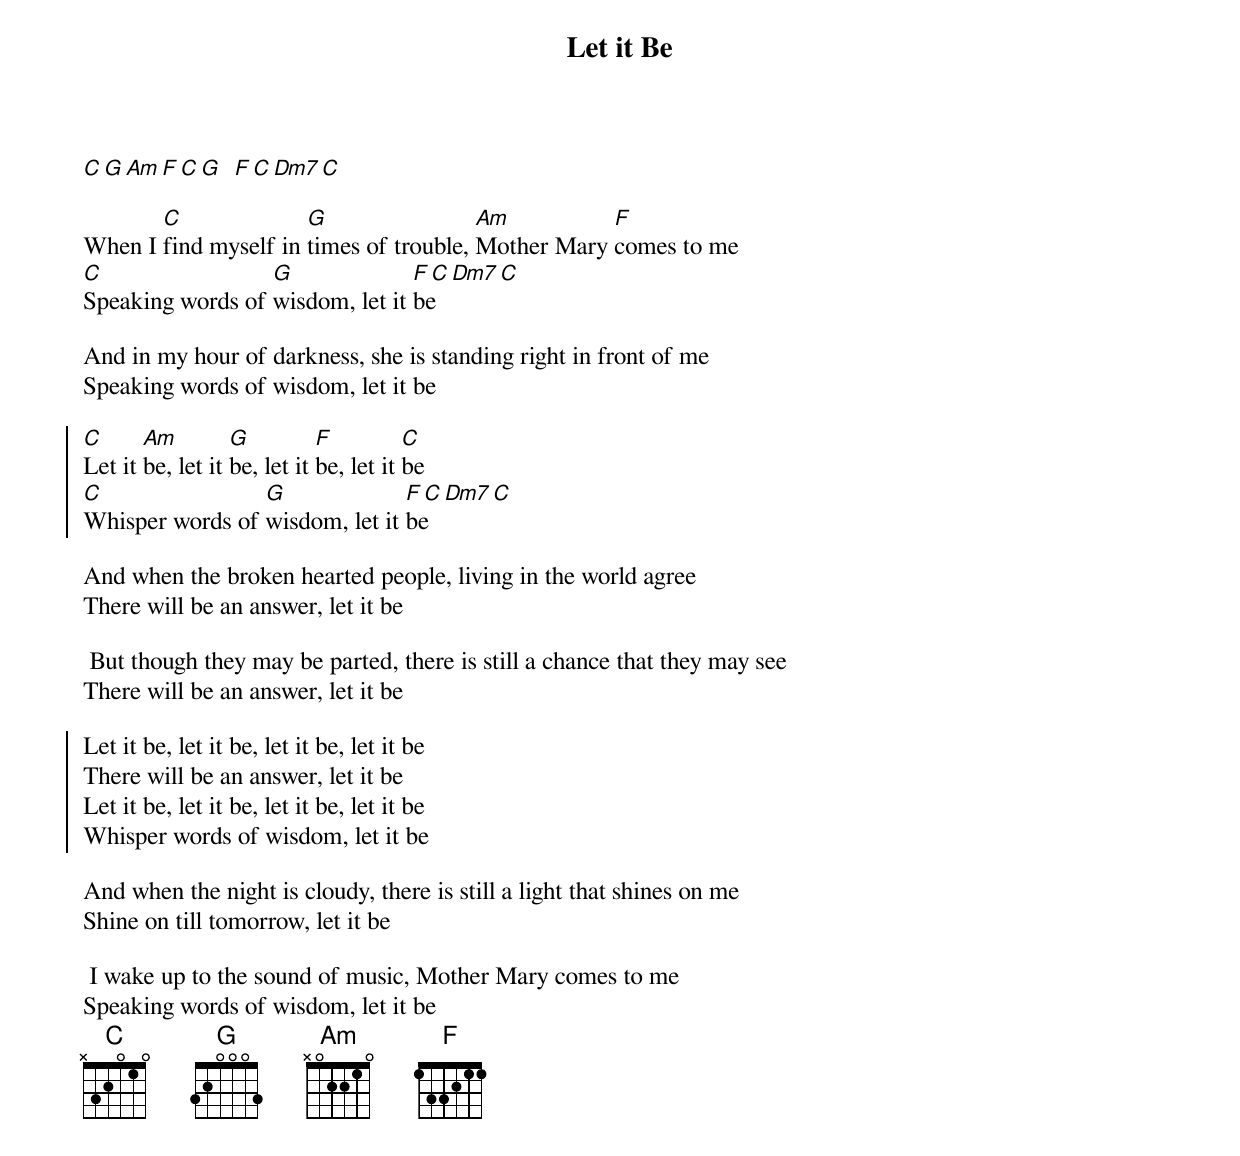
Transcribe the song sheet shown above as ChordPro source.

{title:Let it Be}

[C G Am F C G   F C Dm7 C]

When I [C]find myself in [G]times of trouble, [Am]Mother Mary [F]comes to me
[C]Speaking words of [G]wisdom, let it [F C Dm7 C]be

And in my hour of darkness, she is standing right in front of me
Speaking words of wisdom, let it be

{start_of_chorus}
[C]Let it [Am]be, let it [G]be, let it [F]be, let it [C]be
[C]Whisper words of [G]wisdom, let it [F C Dm7 C]be
{end_of_chorus}

And when the broken hearted people, living in the world agree
There will be an answer, let it be

 But though they may be parted, there is still a chance that they may see
There will be an answer, let it be

{start_of_chorus}
Let it be, let it be, let it be, let it be
There will be an answer, let it be
Let it be, let it be, let it be, let it be
Whisper words of wisdom, let it be
{end_of_chorus}

And when the night is cloudy, there is still a light that shines on me
Shine on till tomorrow, let it be

 I wake up to the sound of music, Mother Mary comes to me
Speaking words of wisdom, let it be
